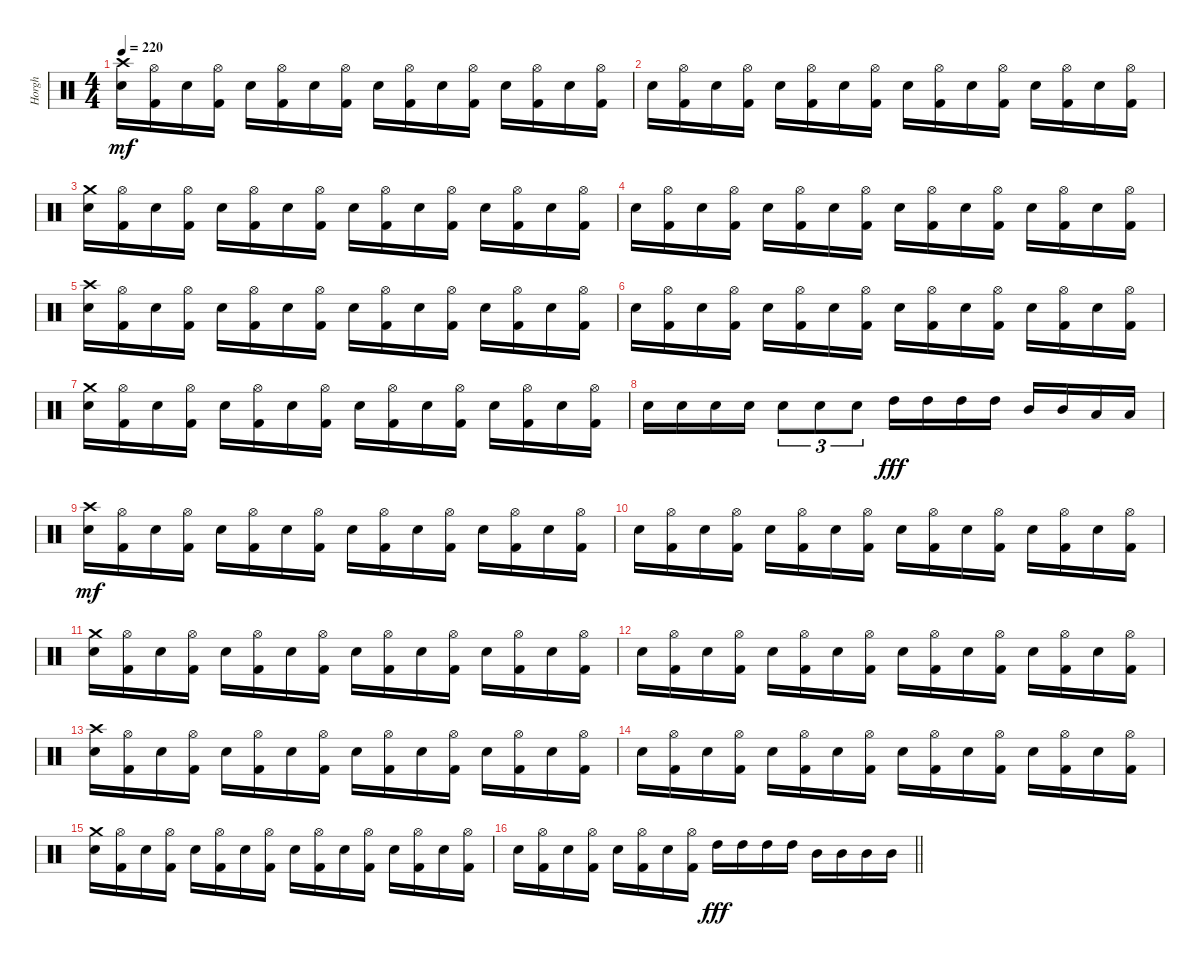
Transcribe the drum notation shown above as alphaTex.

\track ("Horgh" "Horgh") {instrument percussion}
\staff {score}
\articulation defaults
\ts (4 4)
\tempo 220
\clef neutral
\ks c
("Crash high (hit)" "Electric Snare (hit)").16{dy mf} ("Hi-Hat (open)" "Kick (hit) 2").16 "Electric Snare (hit)".16 ("Hi-Hat (open)" "Kick (hit) 2").16 "Electric Snare (hit)".16 ("Hi-Hat (open)" "Kick (hit) 2").16 "Electric Snare (hit)".16 ("Hi-Hat (open)" "Kick (hit) 2").16 "Electric Snare (hit)".16 ("Hi-Hat (open)" "Kick (hit) 2").16 "Electric Snare (hit)".16 ("Hi-Hat (open)" "Kick (hit) 2").16 "Electric Snare (hit)".16 ("Hi-Hat (open)" "Kick (hit) 2").16 "Electric Snare (hit)".16 ("Hi-Hat (open)" "Kick (hit) 2").16 |
"Electric Snare (hit)".16 ("Hi-Hat (open)" "Kick (hit) 2").16 "Electric Snare (hit)".16 ("Hi-Hat (open)" "Kick (hit) 2").16 "Electric Snare (hit)".16 ("Hi-Hat (open)" "Kick (hit) 2").16 "Electric Snare (hit)".16 ("Hi-Hat (open)" "Kick (hit) 2").16 "Electric Snare (hit)".16 ("Hi-Hat (open)" "Kick (hit) 2").16 "Electric Snare (hit)".16 ("Hi-Hat (open)" "Kick (hit) 2").16 "Electric Snare (hit)".16 ("Hi-Hat (open)" "Kick (hit) 2").16 "Electric Snare (hit)".16 ("Hi-Hat (open)" "Kick (hit) 2").16 |
("Crash medium (hit)" "Electric Snare (hit)").16 ("Hi-Hat (open)" "Kick (hit) 2").16 "Electric Snare (hit)".16 ("Hi-Hat (open)" "Kick (hit) 2").16 "Electric Snare (hit)".16 ("Hi-Hat (open)" "Kick (hit) 2").16 "Electric Snare (hit)".16 ("Hi-Hat (open)" "Kick (hit) 2").16 "Electric Snare (hit)".16 ("Hi-Hat (open)" "Kick (hit) 2").16 "Electric Snare (hit)".16 ("Hi-Hat (open)" "Kick (hit) 2").16 "Electric Snare (hit)".16 ("Hi-Hat (open)" "Kick (hit) 2").16 "Electric Snare (hit)".16 ("Hi-Hat (open)" "Kick (hit) 2").16 |
"Electric Snare (hit)".16 ("Hi-Hat (open)" "Kick (hit) 2").16 "Electric Snare (hit)".16 ("Hi-Hat (open)" "Kick (hit) 2").16 "Electric Snare (hit)".16 ("Hi-Hat (open)" "Kick (hit) 2").16 "Electric Snare (hit)".16 ("Hi-Hat (open)" "Kick (hit) 2").16 "Electric Snare (hit)".16 ("Hi-Hat (open)" "Kick (hit) 2").16 "Electric Snare (hit)".16 ("Hi-Hat (open)" "Kick (hit) 2").16 "Electric Snare (hit)".16 ("Hi-Hat (open)" "Kick (hit) 2").16 "Electric Snare (hit)".16 ("Hi-Hat (open)" "Kick (hit) 2").16 |
("Crash high (hit)" "Electric Snare (hit)").16 ("Hi-Hat (open)" "Kick (hit) 2").16 "Electric Snare (hit)".16 ("Hi-Hat (open)" "Kick (hit) 2").16 "Electric Snare (hit)".16 ("Hi-Hat (open)" "Kick (hit) 2").16 "Electric Snare (hit)".16 ("Hi-Hat (open)" "Kick (hit) 2").16 "Electric Snare (hit)".16 ("Hi-Hat (open)" "Kick (hit) 2").16 "Electric Snare (hit)".16 ("Hi-Hat (open)" "Kick (hit) 2").16 "Electric Snare (hit)".16 ("Hi-Hat (open)" "Kick (hit) 2").16 "Electric Snare (hit)".16 ("Hi-Hat (open)" "Kick (hit) 2").16 |
"Electric Snare (hit)".16 ("Hi-Hat (open)" "Kick (hit) 2").16 "Electric Snare (hit)".16 ("Hi-Hat (open)" "Kick (hit) 2").16 "Electric Snare (hit)".16 ("Hi-Hat (open)" "Kick (hit) 2").16 "Electric Snare (hit)".16 ("Hi-Hat (open)" "Kick (hit) 2").16 "Electric Snare (hit)".16 ("Hi-Hat (open)" "Kick (hit) 2").16 "Electric Snare (hit)".16 ("Hi-Hat (open)" "Kick (hit) 2").16 "Electric Snare (hit)".16 ("Hi-Hat (open)" "Kick (hit) 2").16 "Electric Snare (hit)".16 ("Hi-Hat (open)" "Kick (hit) 2").16 |
("Crash medium (hit)" "Electric Snare (hit)").16 ("Hi-Hat (open)" "Kick (hit) 2").16 "Electric Snare (hit)".16 ("Hi-Hat (open)" "Kick (hit) 2").16 "Electric Snare (hit)".16 ("Hi-Hat (open)" "Kick (hit) 2").16 "Electric Snare (hit)".16 ("Hi-Hat (open)" "Kick (hit) 2").16 "Electric Snare (hit)".16 ("Hi-Hat (open)" "Kick (hit) 2").16 "Electric Snare (hit)".16 ("Hi-Hat (open)" "Kick (hit) 2").16 "Electric Snare (hit)".16 ("Hi-Hat (open)" "Kick (hit) 2").16 "Electric Snare (hit)".16 ("Hi-Hat (open)" "Kick (hit) 2").16 |
"Electric Snare (hit)".16 "Electric Snare (hit)".16 "Electric Snare (hit)".16 "Electric Snare (hit)".16 "Electric Snare (hit)".8{tu (3 2)} "Electric Snare (hit)".8{tu (3 2)} "Electric Snare (hit)".8{tu (3 2)} "High Tom (hit)".16{dy fff} "High Tom (hit)".16 "High Tom (hit)".16 "High Tom (hit)".16 "Mid Tom (hit)".16 "Mid Tom (hit)".16 "Low Tom (hit)".16 "Low Tom (hit)".16 |
("Crash high (hit)" "Electric Snare (hit)").16{dy mf} ("Hi-Hat (open)" "Kick (hit) 2").16 "Electric Snare (hit)".16 ("Hi-Hat (open)" "Kick (hit) 2").16 "Electric Snare (hit)".16 ("Hi-Hat (open)" "Kick (hit) 2").16 "Electric Snare (hit)".16 ("Hi-Hat (open)" "Kick (hit) 2").16 "Electric Snare (hit)".16 ("Hi-Hat (open)" "Kick (hit) 2").16 "Electric Snare (hit)".16 ("Hi-Hat (open)" "Kick (hit) 2").16 "Electric Snare (hit)".16 ("Hi-Hat (open)" "Kick (hit) 2").16 "Electric Snare (hit)".16 ("Hi-Hat (open)" "Kick (hit) 2").16 |
"Electric Snare (hit)".16 ("Hi-Hat (open)" "Kick (hit) 2").16 "Electric Snare (hit)".16 ("Hi-Hat (open)" "Kick (hit) 2").16 "Electric Snare (hit)".16 ("Hi-Hat (open)" "Kick (hit) 2").16 "Electric Snare (hit)".16 ("Hi-Hat (open)" "Kick (hit) 2").16 "Electric Snare (hit)".16 ("Hi-Hat (open)" "Kick (hit) 2").16 "Electric Snare (hit)".16 ("Hi-Hat (open)" "Kick (hit) 2").16 "Electric Snare (hit)".16 ("Hi-Hat (open)" "Kick (hit) 2").16 "Electric Snare (hit)".16 ("Hi-Hat (open)" "Kick (hit) 2").16 |
("Crash medium (hit)" "Electric Snare (hit)").16 ("Hi-Hat (open)" "Kick (hit) 2").16 "Electric Snare (hit)".16 ("Hi-Hat (open)" "Kick (hit) 2").16 "Electric Snare (hit)".16 ("Hi-Hat (open)" "Kick (hit) 2").16 "Electric Snare (hit)".16 ("Hi-Hat (open)" "Kick (hit) 2").16 "Electric Snare (hit)".16 ("Hi-Hat (open)" "Kick (hit) 2").16 "Electric Snare (hit)".16 ("Hi-Hat (open)" "Kick (hit) 2").16 "Electric Snare (hit)".16 ("Hi-Hat (open)" "Kick (hit) 2").16 "Electric Snare (hit)".16 ("Hi-Hat (open)" "Kick (hit) 2").16 |
"Electric Snare (hit)".16 ("Hi-Hat (open)" "Kick (hit) 2").16 "Electric Snare (hit)".16 ("Hi-Hat (open)" "Kick (hit) 2").16 "Electric Snare (hit)".16 ("Hi-Hat (open)" "Kick (hit) 2").16 "Electric Snare (hit)".16 ("Hi-Hat (open)" "Kick (hit) 2").16 "Electric Snare (hit)".16 ("Hi-Hat (open)" "Kick (hit) 2").16 "Electric Snare (hit)".16 ("Hi-Hat (open)" "Kick (hit) 2").16 "Electric Snare (hit)".16 ("Hi-Hat (open)" "Kick (hit) 2").16 "Electric Snare (hit)".16 ("Hi-Hat (open)" "Kick (hit) 2").16 |
("Crash high (hit)" "Electric Snare (hit)").16 ("Hi-Hat (open)" "Kick (hit) 2").16 "Electric Snare (hit)".16 ("Hi-Hat (open)" "Kick (hit) 2").16 "Electric Snare (hit)".16 ("Hi-Hat (open)" "Kick (hit) 2").16 "Electric Snare (hit)".16 ("Hi-Hat (open)" "Kick (hit) 2").16 "Electric Snare (hit)".16 ("Hi-Hat (open)" "Kick (hit) 2").16 "Electric Snare (hit)".16 ("Hi-Hat (open)" "Kick (hit) 2").16 "Electric Snare (hit)".16 ("Hi-Hat (open)" "Kick (hit) 2").16 "Electric Snare (hit)".16 ("Hi-Hat (open)" "Kick (hit) 2").16 |
"Electric Snare (hit)".16 ("Hi-Hat (open)" "Kick (hit) 2").16 "Electric Snare (hit)".16 ("Hi-Hat (open)" "Kick (hit) 2").16 "Electric Snare (hit)".16 ("Hi-Hat (open)" "Kick (hit) 2").16 "Electric Snare (hit)".16 ("Hi-Hat (open)" "Kick (hit) 2").16 "Electric Snare (hit)".16 ("Hi-Hat (open)" "Kick (hit) 2").16 "Electric Snare (hit)".16 ("Hi-Hat (open)" "Kick (hit) 2").16 "Electric Snare (hit)".16 ("Hi-Hat (open)" "Kick (hit) 2").16 "Electric Snare (hit)".16 ("Hi-Hat (open)" "Kick (hit) 2").16 |
("Crash medium (hit)" "Electric Snare (hit)").16 ("Hi-Hat (open)" "Kick (hit) 2").16 "Electric Snare (hit)".16 ("Hi-Hat (open)" "Kick (hit) 2").16 "Electric Snare (hit)".16 ("Hi-Hat (open)" "Kick (hit) 2").16 "Electric Snare (hit)".16 ("Hi-Hat (open)" "Kick (hit) 2").16 "Electric Snare (hit)".16 ("Hi-Hat (open)" "Kick (hit) 2").16 "Electric Snare (hit)".16 ("Hi-Hat (open)" "Kick (hit) 2").16 "Electric Snare (hit)".16 ("Hi-Hat (open)" "Kick (hit) 2").16 "Electric Snare (hit)".16 ("Hi-Hat (open)" "Kick (hit) 2").16 |
\barLineRight lightlight "Electric Snare (hit)".16
("Hi-Hat (open)" "Kick (hit) 2").16 "Electric Snare (hit)".16 ("Hi-Hat (open)" "Kick (hit) 2").16 "Electric Snare (hit)".16 ("Hi-Hat (open)" "Kick (hit) 2").16 "Electric Snare (hit)".16 ("Hi-Hat (open)" "Kick (hit) 2").16 "High Tom (hit)".16{dy fff} "High Tom (hit)".16 "High Tom (hit)".16 "High Tom (hit)".16 "Mid Tom (hit)".16 "Mid Tom (hit)".16 "Mid Tom (hit)".16 "Mid Tom (hit)".16
